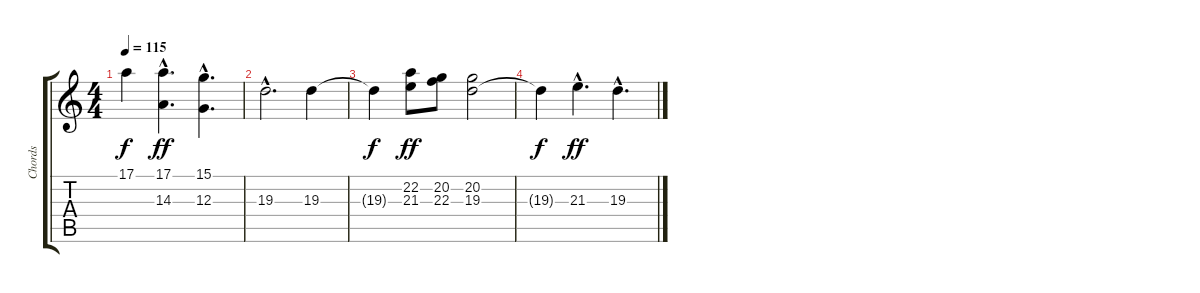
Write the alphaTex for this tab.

\track ("Chords" "Chords") {instrument acousticgrandpiano}
\staff {score tabs}
\tuning (E4 B3 G3 D3 A2 E2) {hide}
\ts (4 4)
\tempo 115
\clef g2
\ks c
17.1{t}.4{dy f} (17.1{hac} 14.3{hac}).4{d dy ff} (15.1{hac} 12.3{hac}).4{d} |
19.3{hac}.2{d} 19.3.4 |
19.3{t}.4{dy f} (22.2 21.3).8{dy ff} (20.2 22.3).8 (20.2 19.3).2 |
19.3{t}.4{dy f} 21.3{hac}.4{d dy ff} 19.3{hac}.4{d}
